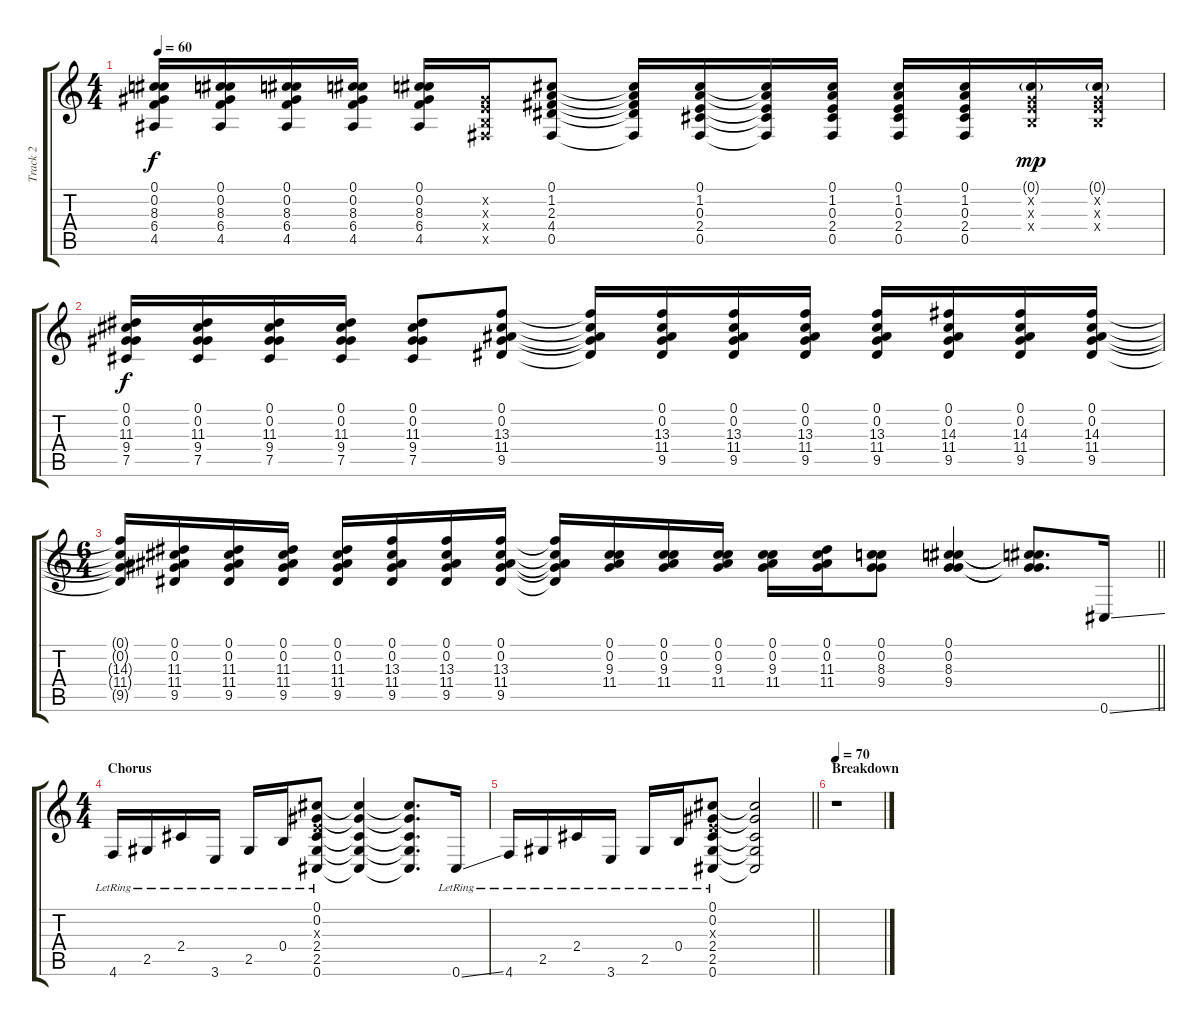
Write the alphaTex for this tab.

\track ("Track 2" "Track 2") {instrument electricguitarclean}
\staff {score tabs}
\tuning (Db4 Ab3 E3 B2 Gb2 Db2) {hide}
\ts (4 4)
\tempo 60
\clef g2
\ks c
(0.1 0.2 8.3 6.4 4.5).16{dy f} (0.1 0.2 8.3 6.4 4.5).16 (0.1 0.2 8.3 6.4 4.5).16 (0.1 0.2 8.3 6.4 4.5).16 (0.1 0.2 8.3 6.4 4.5).16 (0.2{x} 0.3{x} 0.4{x} 0.5{x}).16 (0.1 1.2 2.3 4.4 0.5).8 (0.1{t} 1.2{t} 2.3{t} 4.4{t} 0.5{t}).16 (0.1 1.2 0.3 2.4 0.5).16 (0.1{t} 1.2{t} 0.3{t} 2.4{t} 0.5{t}).16 (0.1 1.2 0.3 2.4 0.5).16 (0.1 1.2 0.3 2.4 0.5).16 (0.1 1.2 0.3 2.4 0.5).16 (0.1{g} 0.2{x} 0.3{x} 0.4{x}).16{dy mp} (0.1{g} 0.2{x} 0.3{x} 0.4{x}).16 |
(0.1 0.2 11.3 9.4 7.5).16{dy f} (0.1 0.2 11.3 9.4 7.5).16 (0.1 0.2 11.3 9.4 7.5).16 (0.1 0.2 11.3 9.4 7.5).16 (0.1 0.2 11.3 9.4 7.5).8 (0.1 0.2 13.3 11.4 9.5).8 (0.1{t} 0.2{t} 13.3{t} 11.4{t} 9.5{t}).16 (0.1 0.2 13.3 11.4 9.5).16 (0.1 0.2 13.3 11.4 9.5).16 (0.1 0.2 13.3 11.4 9.5).16 (0.1 0.2 13.3 11.4 9.5).16 (0.1 0.2 14.3 11.4 9.5).16 (0.1 0.2 14.3 11.4 9.5).16 (0.1 0.2 14.3 11.4 9.5).16 |
\ts (6 4)
\barLineRight lightlight
(0.1{t} 0.2{t} 14.3{t} 11.4{t} 9.5{t}).16 (0.1 0.2 11.3 11.4 9.5).16 (0.1 0.2 11.3 11.4 9.5).16 (0.1 0.2 11.3 11.4 9.5).16 (0.1 0.2 11.3 11.4 9.5).16 (0.1 0.2 13.3 11.4 9.5).16 (0.1 0.2 13.3 11.4 9.5).16 (0.1 0.2 13.3 11.4 9.5).16 (0.1{t} 0.2{t} 13.3{t} 11.4{t} 9.5{t}).16 (0.1 0.2 9.3 11.4).16 (0.1 0.2 9.3 11.4).16 (0.1 0.2 9.3 11.4).16 (0.1 0.2 9.3 11.4).16 (0.1 0.2 11.3 11.4).16 (0.1 0.2 8.3 9.4).8 (0.1 0.2 8.3 9.4).4 (0.1{t} 0.2{t} 8.3{t} 9.4{t}).8{d} 0.6{ss}.16 |
\ts (4 4)
\section ("" "Chorus")
4.6{lr}.16 2.5{lr}.16 2.4{lr}.16 3.6{lr}.16 2.5{lr}.16 0.4{lr}.16 (0.1{lr} 0.2{lr} 0.3{x} 2.4{lr} 2.5{lr} 0.6{lr}).8 (0.1{t} 0.2{t} 2.4{t} 2.5{t} 0.6{t}).4 (0.1{t} 0.2{t} 2.4{t} 2.5{t} 0.6{t}).8{d} 0.6{ss lr}.16 |
\barLineRight lightlight
4.6{lr}.16 2.5{lr}.16 2.4{lr}.16 3.6{lr}.16 2.5{lr}.16 0.4{lr}.16 (0.1{lr} 0.2{lr} 0.3{x} 2.4{lr} 2.5{lr} 0.6{lr}).8 (0.1{t} 0.2{t} 2.4{t} 2.5{t} 0.6{t}).2 |
\section ("" "Breakdown")
\tempo 70
r.1
